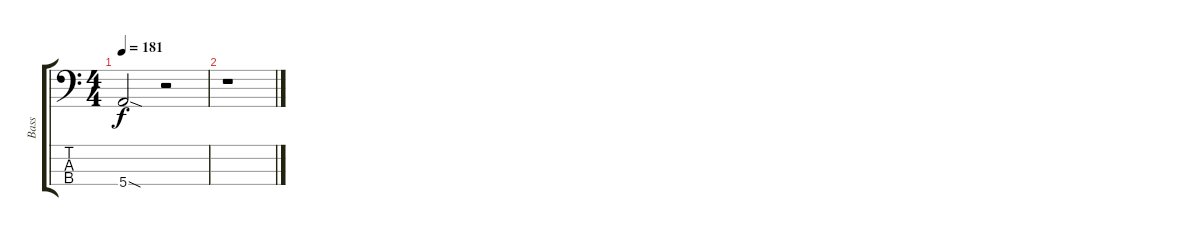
\track ("Bass" "Bass") {instrument electricbasspick}
\staff {score tabs}
\tuning (G2 D2 A1 E1) {hide}
\ts (4 4)
\tempo 181
\clef f4
\ks c
5.4{sod}.2{dy f} r.2 |
r.1
